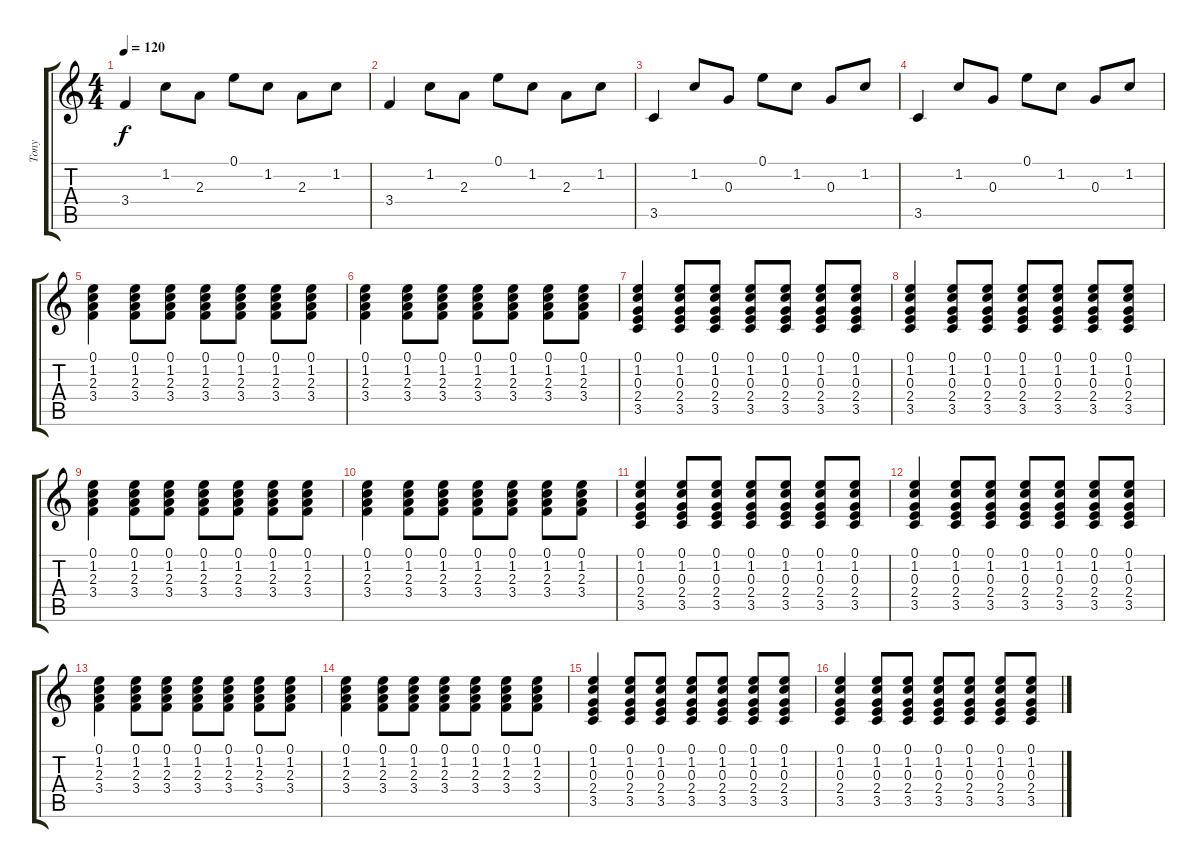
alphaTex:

\track ("Tony" "Tony") {instrument acousticguitarsteel}
\staff {score tabs}
\tuning (E4 B3 G3 D3 A2 E2) {hide}
\ts (4 4)
\tempo 120
\clef g2
\ks c
3.4.4{dy f} 1.2.8 2.3.8 0.1.8 1.2.8 2.3.8 1.2.8 |
3.4.4 1.2.8 2.3.8 0.1.8 1.2.8 2.3.8 1.2.8 |
3.5.4 1.2.8 0.3.8 0.1.8 1.2.8 0.3.8 1.2.8 |
3.5.4 1.2.8 0.3.8 0.1.8 1.2.8 0.3.8 1.2.8 |
(0.1 1.2 2.3 3.4).4 (0.1 1.2 2.3 3.4).8 (0.1 1.2 2.3 3.4).8 (0.1 1.2 2.3 3.4).8 (0.1 1.2 2.3 3.4).8 (0.1 1.2 2.3 3.4).8 (0.1 1.2 2.3 3.4).8 |
(0.1 1.2 2.3 3.4).4 (0.1 1.2 2.3 3.4).8 (0.1 1.2 2.3 3.4).8 (0.1 1.2 2.3 3.4).8 (0.1 1.2 2.3 3.4).8 (0.1 1.2 2.3 3.4).8 (0.1 1.2 2.3 3.4).8 |
(0.1 1.2 0.3 2.4 3.5).4 (0.1 1.2 0.3 2.4 3.5).8 (0.1 1.2 0.3 2.4 3.5).8 (0.1 1.2 0.3 2.4 3.5).8 (0.1 1.2 0.3 2.4 3.5).8 (0.1 1.2 0.3 2.4 3.5).8 (0.1 1.2 0.3 2.4 3.5).8 |
(0.1 1.2 0.3 2.4 3.5).4 (0.1 1.2 0.3 2.4 3.5).8 (0.1 1.2 0.3 2.4 3.5).8 (0.1 1.2 0.3 2.4 3.5).8 (0.1 1.2 0.3 2.4 3.5).8 (0.1 1.2 0.3 2.4 3.5).8 (0.1 1.2 0.3 2.4 3.5).8 |
(0.1 1.2 2.3 3.4).4 (0.1 1.2 2.3 3.4).8 (0.1 1.2 2.3 3.4).8 (0.1 1.2 2.3 3.4).8 (0.1 1.2 2.3 3.4).8 (0.1 1.2 2.3 3.4).8 (0.1 1.2 2.3 3.4).8 |
(0.1 1.2 2.3 3.4).4 (0.1 1.2 2.3 3.4).8 (0.1 1.2 2.3 3.4).8 (0.1 1.2 2.3 3.4).8 (0.1 1.2 2.3 3.4).8 (0.1 1.2 2.3 3.4).8 (0.1 1.2 2.3 3.4).8 |
(0.1 1.2 0.3 2.4 3.5).4 (0.1 1.2 0.3 2.4 3.5).8 (0.1 1.2 0.3 2.4 3.5).8 (0.1 1.2 0.3 2.4 3.5).8 (0.1 1.2 0.3 2.4 3.5).8 (0.1 1.2 0.3 2.4 3.5).8 (0.1 1.2 0.3 2.4 3.5).8 |
(0.1 1.2 0.3 2.4 3.5).4 (0.1 1.2 0.3 2.4 3.5).8 (0.1 1.2 0.3 2.4 3.5).8 (0.1 1.2 0.3 2.4 3.5).8 (0.1 1.2 0.3 2.4 3.5).8 (0.1 1.2 0.3 2.4 3.5).8 (0.1 1.2 0.3 2.4 3.5).8 |
(0.1 1.2 2.3 3.4).4 (0.1 1.2 2.3 3.4).8 (0.1 1.2 2.3 3.4).8 (0.1 1.2 2.3 3.4).8 (0.1 1.2 2.3 3.4).8 (0.1 1.2 2.3 3.4).8 (0.1 1.2 2.3 3.4).8 |
(0.1 1.2 2.3 3.4).4 (0.1 1.2 2.3 3.4).8 (0.1 1.2 2.3 3.4).8 (0.1 1.2 2.3 3.4).8 (0.1 1.2 2.3 3.4).8 (0.1 1.2 2.3 3.4).8 (0.1 1.2 2.3 3.4).8 |
(0.1 1.2 0.3 2.4 3.5).4 (0.1 1.2 0.3 2.4 3.5).8 (0.1 1.2 0.3 2.4 3.5).8 (0.1 1.2 0.3 2.4 3.5).8 (0.1 1.2 0.3 2.4 3.5).8 (0.1 1.2 0.3 2.4 3.5).8 (0.1 1.2 0.3 2.4 3.5).8 |
(0.1 1.2 0.3 2.4 3.5).4 (0.1 1.2 0.3 2.4 3.5).8 (0.1 1.2 0.3 2.4 3.5).8 (0.1 1.2 0.3 2.4 3.5).8 (0.1 1.2 0.3 2.4 3.5).8 (0.1 1.2 0.3 2.4 3.5).8 (0.1 1.2 0.3 2.4 3.5).8
